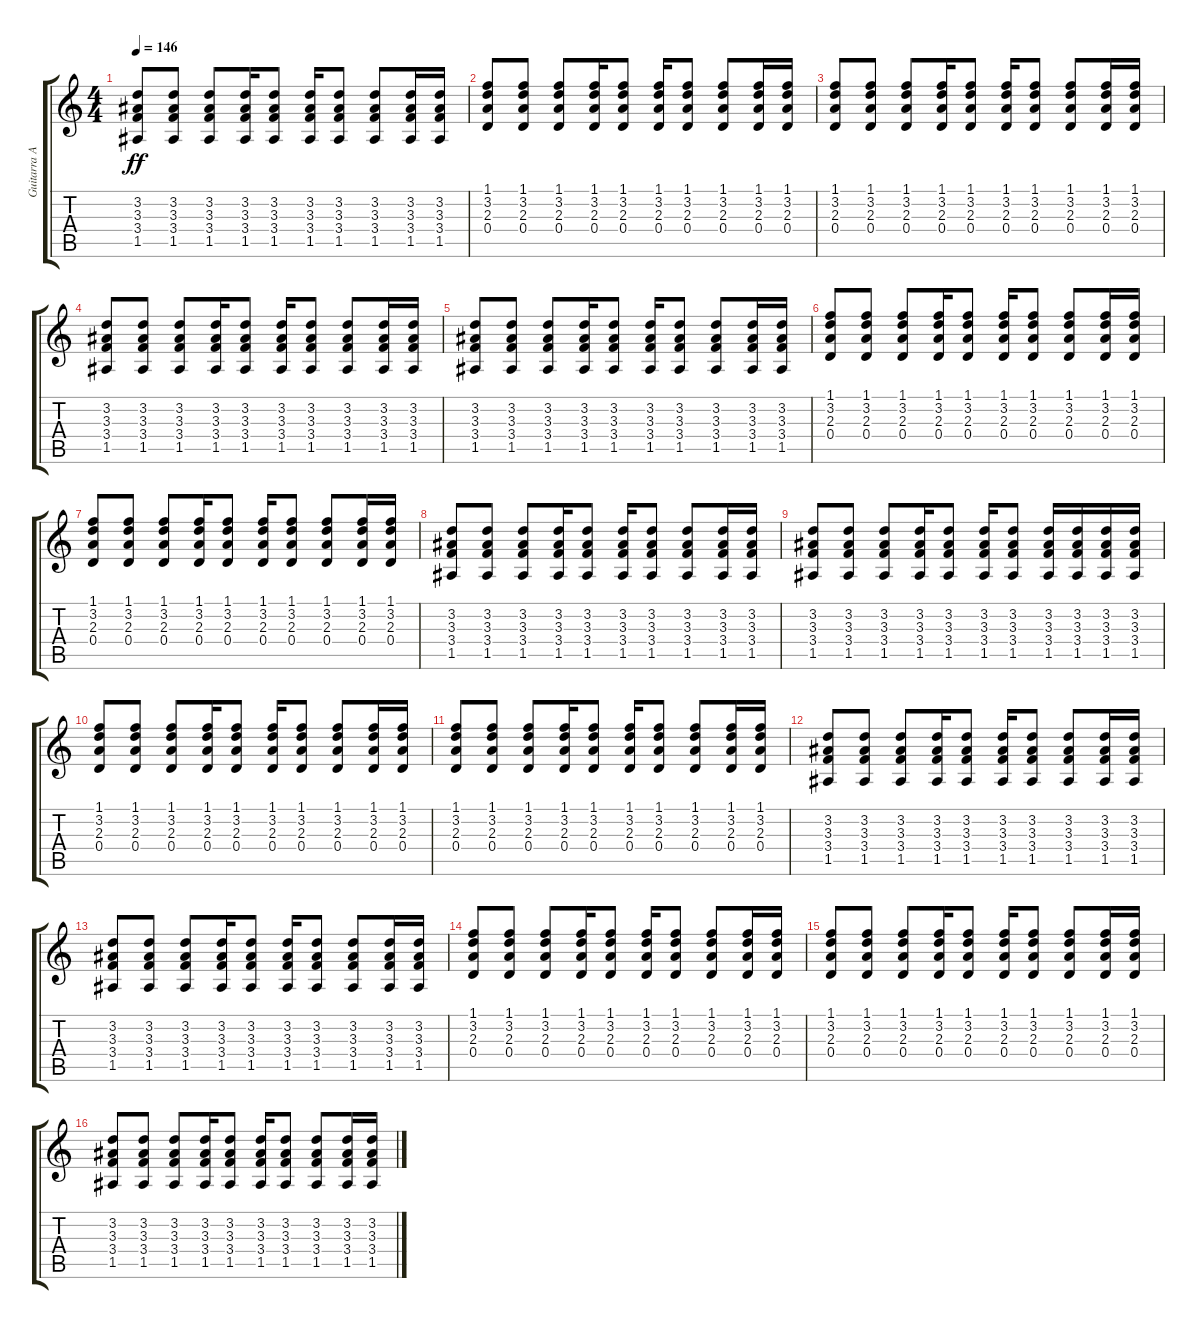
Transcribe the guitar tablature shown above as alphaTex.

\track ("Guitarra Acustica" "Guitarra A") {instrument acousticguitarsteel}
\staff {score tabs}
\tuning (E4 B3 G3 D3 A2 E2) {hide}
\ts (4 4)
\tempo 146
\clef g2
\ks c
(3.2 3.3 3.4 1.5).8{dy ff} (3.2 3.3 3.4 1.5).8 (3.2 3.3 3.4 1.5).8 (3.2 3.3 3.4 1.5).16 (3.2 3.3 3.4 1.5).8 (3.2 3.3 3.4 1.5).16 (3.2 3.3 3.4 1.5).8 (3.2 3.3 3.4 1.5).8 (3.2 3.3 3.4 1.5).16 (3.2 3.3 3.4 1.5).16 |
(1.1 3.2 2.3 0.4).8 (1.1 3.2 2.3 0.4).8 (1.1 3.2 2.3 0.4).8 (1.1 3.2 2.3 0.4).16 (1.1 3.2 2.3 0.4).8 (1.1 3.2 2.3 0.4).16 (1.1 3.2 2.3 0.4).8 (1.1 3.2 2.3 0.4).8 (1.1 3.2 2.3 0.4).16 (1.1 3.2 2.3 0.4).16 |
(1.1 3.2 2.3 0.4).8 (1.1 3.2 2.3 0.4).8 (1.1 3.2 2.3 0.4).8 (1.1 3.2 2.3 0.4).16 (1.1 3.2 2.3 0.4).8 (1.1 3.2 2.3 0.4).16 (1.1 3.2 2.3 0.4).8 (1.1 3.2 2.3 0.4).8 (1.1 3.2 2.3 0.4).16 (1.1 3.2 2.3 0.4).16 |
(3.2 3.3 3.4 1.5).8 (3.2 3.3 3.4 1.5).8 (3.2 3.3 3.4 1.5).8 (3.2 3.3 3.4 1.5).16 (3.2 3.3 3.4 1.5).8 (3.2 3.3 3.4 1.5).16 (3.2 3.3 3.4 1.5).8 (3.2 3.3 3.4 1.5).8 (3.2 3.3 3.4 1.5).16 (3.2 3.3 3.4 1.5).16 |
(3.2 3.3 3.4 1.5).8 (3.2 3.3 3.4 1.5).8 (3.2 3.3 3.4 1.5).8 (3.2 3.3 3.4 1.5).16 (3.2 3.3 3.4 1.5).8 (3.2 3.3 3.4 1.5).16 (3.2 3.3 3.4 1.5).8 (3.2 3.3 3.4 1.5).8 (3.2 3.3 3.4 1.5).16 (3.2 3.3 3.4 1.5).16 |
(1.1 3.2 2.3 0.4).8 (1.1 3.2 2.3 0.4).8 (1.1 3.2 2.3 0.4).8 (1.1 3.2 2.3 0.4).16 (1.1 3.2 2.3 0.4).8 (1.1 3.2 2.3 0.4).16 (1.1 3.2 2.3 0.4).8 (1.1 3.2 2.3 0.4).8 (1.1 3.2 2.3 0.4).16 (1.1 3.2 2.3 0.4).16 |
(1.1 3.2 2.3 0.4).8 (1.1 3.2 2.3 0.4).8 (1.1 3.2 2.3 0.4).8 (1.1 3.2 2.3 0.4).16 (1.1 3.2 2.3 0.4).8 (1.1 3.2 2.3 0.4).16 (1.1 3.2 2.3 0.4).8 (1.1 3.2 2.3 0.4).8 (1.1 3.2 2.3 0.4).16 (1.1 3.2 2.3 0.4).16 |
(3.2 3.3 3.4 1.5).8 (3.2 3.3 3.4 1.5).8 (3.2 3.3 3.4 1.5).8 (3.2 3.3 3.4 1.5).16 (3.2 3.3 3.4 1.5).8 (3.2 3.3 3.4 1.5).16 (3.2 3.3 3.4 1.5).8 (3.2 3.3 3.4 1.5).8 (3.2 3.3 3.4 1.5).16 (3.2 3.3 3.4 1.5).16 |
(3.2 3.3 3.4 1.5).8 (3.2 3.3 3.4 1.5).8 (3.2 3.3 3.4 1.5).8 (3.2 3.3 3.4 1.5).16 (3.2 3.3 3.4 1.5).8 (3.2 3.3 3.4 1.5).16 (3.2 3.3 3.4 1.5).8 (3.2 3.3 3.4 1.5).16 (3.2 3.3 3.4 1.5).16 (3.2 3.3 3.4 1.5).16 (3.2 3.3 3.4 1.5).16 |
(1.1 3.2 2.3 0.4).8 (1.1 3.2 2.3 0.4).8 (1.1 3.2 2.3 0.4).8 (1.1 3.2 2.3 0.4).16 (1.1 3.2 2.3 0.4).8 (1.1 3.2 2.3 0.4).16 (1.1 3.2 2.3 0.4).8 (1.1 3.2 2.3 0.4).8 (1.1 3.2 2.3 0.4).16 (1.1 3.2 2.3 0.4).16 |
(1.1 3.2 2.3 0.4).8 (1.1 3.2 2.3 0.4).8 (1.1 3.2 2.3 0.4).8 (1.1 3.2 2.3 0.4).16 (1.1 3.2 2.3 0.4).8 (1.1 3.2 2.3 0.4).16 (1.1 3.2 2.3 0.4).8 (1.1 3.2 2.3 0.4).8 (1.1 3.2 2.3 0.4).16 (1.1 3.2 2.3 0.4).16 |
(3.2 3.3 3.4 1.5).8 (3.2 3.3 3.4 1.5).8 (3.2 3.3 3.4 1.5).8 (3.2 3.3 3.4 1.5).16 (3.2 3.3 3.4 1.5).8 (3.2 3.3 3.4 1.5).16 (3.2 3.3 3.4 1.5).8 (3.2 3.3 3.4 1.5).8 (3.2 3.3 3.4 1.5).16 (3.2 3.3 3.4 1.5).16 |
(3.2 3.3 3.4 1.5).8 (3.2 3.3 3.4 1.5).8 (3.2 3.3 3.4 1.5).8 (3.2 3.3 3.4 1.5).16 (3.2 3.3 3.4 1.5).8 (3.2 3.3 3.4 1.5).16 (3.2 3.3 3.4 1.5).8 (3.2 3.3 3.4 1.5).8 (3.2 3.3 3.4 1.5).16 (3.2 3.3 3.4 1.5).16 |
(1.1 3.2 2.3 0.4).8 (1.1 3.2 2.3 0.4).8 (1.1 3.2 2.3 0.4).8 (1.1 3.2 2.3 0.4).16 (1.1 3.2 2.3 0.4).8 (1.1 3.2 2.3 0.4).16 (1.1 3.2 2.3 0.4).8 (1.1 3.2 2.3 0.4).8 (1.1 3.2 2.3 0.4).16 (1.1 3.2 2.3 0.4).16 |
(1.1 3.2 2.3 0.4).8 (1.1 3.2 2.3 0.4).8 (1.1 3.2 2.3 0.4).8 (1.1 3.2 2.3 0.4).16 (1.1 3.2 2.3 0.4).8 (1.1 3.2 2.3 0.4).16 (1.1 3.2 2.3 0.4).8 (1.1 3.2 2.3 0.4).8 (1.1 3.2 2.3 0.4).16 (1.1 3.2 2.3 0.4).16 |
(3.2 3.3 3.4 1.5).8 (3.2 3.3 3.4 1.5).8 (3.2 3.3 3.4 1.5).8 (3.2 3.3 3.4 1.5).16 (3.2 3.3 3.4 1.5).8 (3.2 3.3 3.4 1.5).16 (3.2 3.3 3.4 1.5).8 (3.2 3.3 3.4 1.5).8 (3.2 3.3 3.4 1.5).16 (3.2 3.3 3.4 1.5).16
